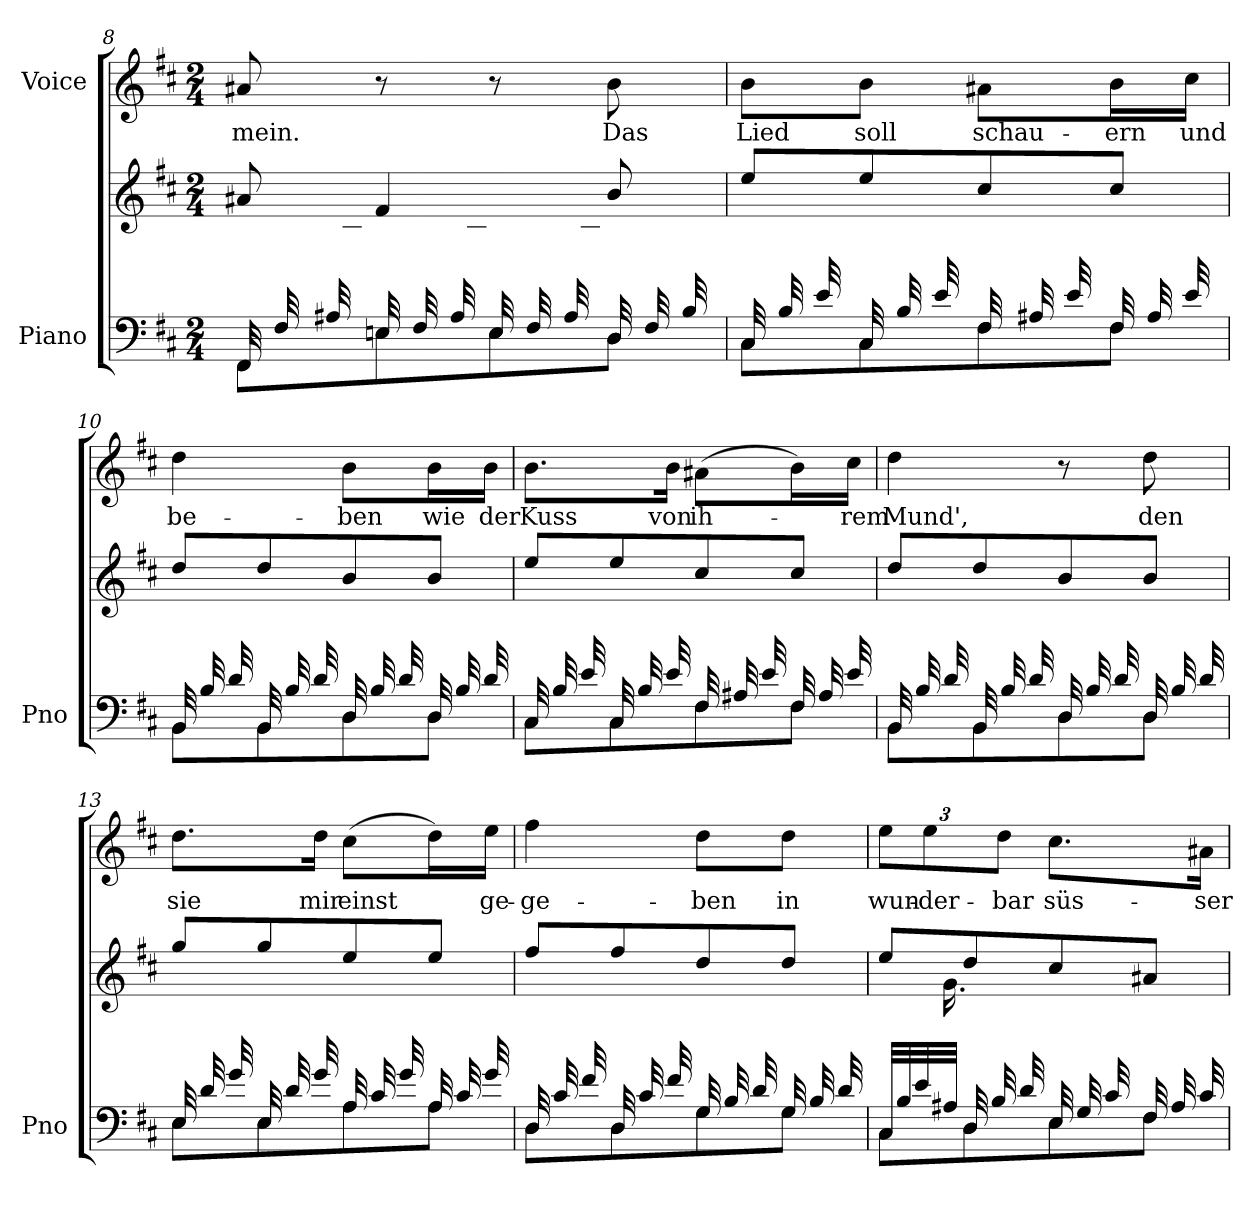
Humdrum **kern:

**kern	**kern	**kern	**text
*part2	*part2	*part1	*part1
*staff3	*staff2	*staff1	*staff1
*I"Piano	*	*I"Voice	*
*I'Pno	*	*	*
*clefF4	*clefG2	*clefG2	*
*k[f#c#]	*k[f#c#]	*k[f#c#]	*
*M2/4	*M2/4	*M2/4	*
=8	=8	=8	=8
*^	*^	*	*
!	!	!	!	!	!LO:LY:b
32FF#/LLL	8FF#\L	8a#X/	16.ryy	8a#X/	mein.
32F#/	.	.	.	.	.
32A#X/	.	.	.	.	.
32ryy	.	.	32c#\JJJ	.	.
32En/LLL	8E\	4f#/	16.ryy	8r	.
32F#/	.	.	.	.	.
32A#/	.	.	.	.	.
32ryy	.	.	32c#\JJJ	.	.
32E/LLL	8E\	.	16.ryy	8r	.
32F#/	.	.	.	.	.
32A#/	.	.	.	.	.
32ryy	.	.	32c#\JJJ	.	.
!	!	!	!	!	!LO:LY:b
32D/LLL	8D\J	8b/	16.ryy	8b\	Das
32F#/	.	.	.	.	.
32B/	.	.	.	.	.
32ryy	.	.	32d\JJJ	.	.
!!LO:PB:g=z
=9	=9	=9	=9	=9	=9
!	!	!	!	!	!LO:LY:b
32C#/LLL	8C#\L	8ee/L	16.ryy	8b\L	Lied
32B/	.	.	.	.	.
32e/	.	.	.	.	.
32ryy	.	.	32g\JJJ	.	.
!	!	!	!	!	!LO:LY:b
32C#/LLL	8C#\	8ee/	16.ryy	8b\J	soll
32B/	.	.	.	.	.
32e/	.	.	.	.	.
32ryy	.	.	32g\JJJ	.	.
!	!	!	!	!	!LO:LY:b
32F#/LLL	8F#\	8cc#/	16.ryy	8a#X\L	schau-
32A#X/	.	.	.	.	.
32e/	.	.	.	.	.
32ryy	.	.	32f#\JJJ	.	.
!	!	!	!	!	!LO:LY:b
32F#/LLL	8F#\J	8cc#/J	16.ryy	16b\L	-ern
32A#/	.	.	.	.	.
!	!	!	!	!	!LO:LY:b
32e/	.	.	.	16cc#\JJ	und
32ryy	.	.	32f#\JJJ	.	.
=10	=10	=10	=10	=10	=10
!	!	!	!	!	!LO:LY:b
32BB/LLL	8BB\L	8dd/L	16.ryy	4dd\	be-
32B/	.	.	.	.	.
32d/	.	.	.	.	.
32ryy	.	.	32f#\JJJ	.	.
32BB/LLL	8BB\	8dd/	16.ryy	.	.
32B/	.	.	.	.	.
32d/	.	.	.	.	.
32ryy	.	.	32f#\JJJ	.	.
!	!	!	!	!	!LO:LY:b
32D/LLL	8D\	8b/	16.ryy	8b\L	-ben
32B/	.	.	.	.	.
32d/	.	.	.	.	.
32ryy	.	.	32f#\JJJ	.	.
!	!	!	!	!	!LO:LY:b
32D/LLL	8D\J	8b/J	16.ryy	16b\L	wie
32B/	.	.	.	.	.
!	!	!	!	!	!LO:LY:b
32d/	.	.	.	16b\JJ	der
32ryy	.	.	32f#\JJJ	.	.
=11	=11	=11	=11	=11	=11
!	!	!	!	!	!LO:LY:b
32C#/LLL	8C#\L	8ee/L	16.ryy	8.b\L	Kuss
32B/	.	.	.	.	.
32e/	.	.	.	.	.
32ryy	.	.	32g\JJJ	.	.
32C#/LLL	8C#\	8ee/	16.ryy	.	.
32B/	.	.	.	.	.
!	!	!	!	!	!LO:LY:b
32e/	.	.	.	16b\Jk	von
32ryy	.	.	32g\JJJ	.	.
!	!	!	!	!	!LO:LY:b
32F#/LLL	8F#\	8cc#/	16.ryy	(8a#X\L	ih-
32A#X/	.	.	.	.	.
32e/	.	.	.	.	.
32ryy	.	.	32f#\JJJ	.	.
32F#/LLL	8F#\J	8cc#/J	16.ryy	16b\L)	.
32A#/	.	.	.	.	.
!	!	!	!	!	!LO:LY:b
32e/	.	.	.	16cc#\JJ	-rem
32ryy	.	.	32f#\JJJ	.	.
=12	=12	=12	=12	=12	=12
!	!	!	!	!	!LO:LY:b
32BB/LLL	8BB\L	8dd/L	16.ryy	4dd\	Mund',
32B/	.	.	.	.	.
32d/	.	.	.	.	.
32ryy	.	.	32f#\JJJ	.	.
32BB/LLL	8BB\	8dd/	16.ryy	.	.
32B/	.	.	.	.	.
32d/	.	.	.	.	.
32ryy	.	.	32f#\JJJ	.	.
32D/LLL	8D\	8b/	16.ryy	8r	.
32B/	.	.	.	.	.
32d/	.	.	.	.	.
32ryy	.	.	32f#\JJJ	.	.
!	!	!	!	!	!LO:LY:b
32D/LLL	8D\J	8b/J	16.ryy	8dd\	den
32B/	.	.	.	.	.
32d/	.	.	.	.	.
32ryy	.	.	32f#\JJJ	.	.
!!LO:LB:g=z
=13	=13	=13	=13	=13	=13
!	!	!	!	!	!LO:LY:b
32E/LLL	8E\L	8gg/L	16.ryy	8.dd\L	sie
32d/	.	.	.	.	.
32g/	.	.	.	.	.
32ryy	.	.	32b-X\JJJ	.	.
32E/LLL	8E\	8gg/	16.ryy	.	.
32d/	.	.	.	.	.
!	!	!	!	!	!LO:LY:b
32g/	.	.	.	16dd\Jk	mir
32ryy	.	.	32b-\JJJ	.	.
!	!	!	!	!	!LO:LY:b
32A/LLL	8A\	8ee/	16.ryy	(8cc#\L	einst
32c#/	.	.	.	.	.
32g/	.	.	.	.	.
32ryy	.	.	32a\JJJ	.	.
32A/LLL	8A\J	8ee/J	16.ryy	16dd\L)	.
32c#/	.	.	.	.	.
!	!	!	!	!	!LO:LY:b
32g/	.	.	.	16ee\JJ	ge-
32ryy	.	.	32a\JJJ	.	.
=14	=14	=14	=14	=14	=14
!	!	!	!	!	!LO:LY:b
32D/LLL	8D\L	8ff#/L	16.ryy	4ff#\	-ge-
32c#/	.	.	.	.	.
32f#/	.	.	.	.	.
32ryy	.	.	32a\JJJ	.	.
32D/LLL	8D\	8ff#/	16.ryy	.	.
32c#/	.	.	.	.	.
32f#/	.	.	.	.	.
32ryy	.	.	32a\JJJ	.	.
!	!	!	!	!	!LO:LY:b
32G/LLL	8G\	8dd/	16.ryy	8dd\L	-ben
32B/	.	.	.	.	.
32d/	.	.	.	.	.
32ryy	.	.	32f#\JJJ	.	.
!	!	!	!	!	!LO:LY:b
32G/LLL	8G\J	8dd/J	16.ryy	8dd\J	in
32B/	.	.	.	.	.
32d/	.	.	.	.	.
32ryy	.	.	32f#\JJJ	.	.
=15	=15	=15	=15	=15	=15
*	*	*	*^	*	*
!	!	!	!	!	!	!LO:LY:b
32C#/LLL	8C#\L	8ee/L	16.ryy	8..ryy	12ee\L	wun-
32B/	.	.	.	.	.	.
32e/	.	.	.	.	.	.
!	!	!	!	!	!	!LO:LY:b
.	.	.	.	.	12ee\	-der-
32A#X/JJJ	.	.	16.g\	.	.	.
32D/LLL	8D\	8dd/	.	.	.	.
32B/	.	.	.	.	.	.
!	!	!	!	!	!	!LO:LY:b
.	.	.	.	.	12dd\J	-bar
32d/	.	.	4ryy	.	.	.
32ryy	.	.	.	32f#\JJJ	.	.
!	!	!	!	!	!	!LO:LY:b
32E/LLL	8E\	8cc#/	.	16.ryy	8.cc#\L	süs-
32G/	.	.	.	.	.	.
32c#/	.	.	.	.	.	.
32ryy	.	.	.	32e\JJJ	.	.
32F#/LLL	8F#\J	8a#X/J	.	16.ryy	.	.
32A#/	.	.	.	.	.	.
!	!	!	!	!	!	!LO:LY:b
32c#/	.	.	16ryy	.	16a#X\Jk	-ser
32ryy	.	.	.	32e\JJJ	.	.
*v	*v	*	*	*	*	*
*	*v	*v	*v	*	*
=	=	=	=
*-	*-	*-	*-
